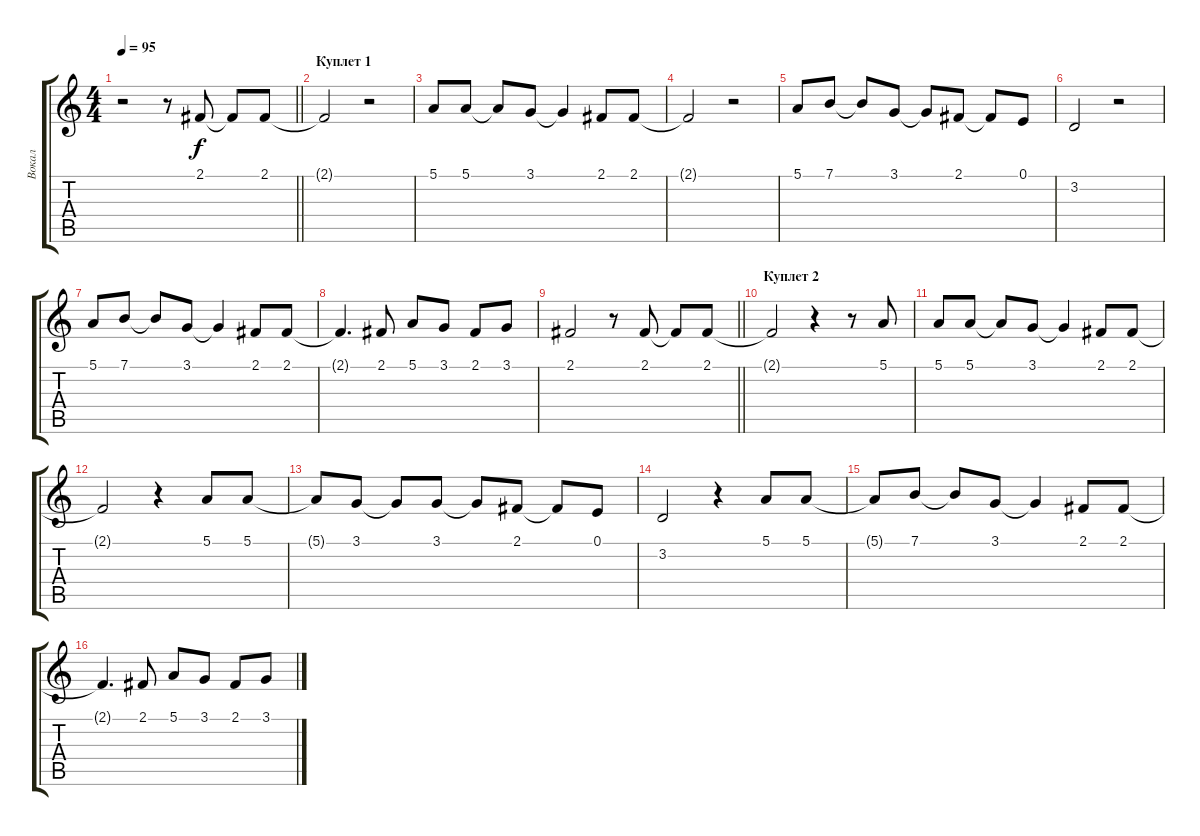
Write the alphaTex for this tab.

\track ("Вокал" "Вокал") {instrument lead2sawtooth}
\staff {score tabs}
\tuning (E4 B3 G3 D3 A2 E2) {hide}
\ts (4 4)
\tempo 95
\clef g2
\barLineRight lightlight
\ks c
r.2{dy f} r.8 2.1.8 2.1{t}.8 2.1.8 |
\section ("" "Куплет 1")
2.1{t}.2 r.2 |
5.1.8 5.1.8 5.1{t}.8 3.1.8 3.1{t}.4 2.1.8 2.1.8 |
2.1{t}.2 r.2 |
5.1.8 7.1.8 7.1{t}.8 3.1.8 3.1{t}.8 2.1.8 2.1{t}.8 0.1.8 |
3.2.2 r.2 |
5.1.8 7.1.8 7.1{t}.8 3.1.8 3.1{t}.4 2.1.8 2.1.8 |
2.1{t}.4{d} 2.1.8 5.1.8 3.1.8 2.1.8 3.1.8 |
\barLineRight lightlight
2.1.2 r.8 2.1.8 2.1{t}.8 2.1.8 |
\section ("" "Куплет 2")
2.1{t}.2 r.4 r.8 5.1.8 |
5.1.8 5.1.8 5.1{t}.8 3.1.8 3.1{t}.4 2.1.8 2.1.8 |
2.1{t}.2 r.4 5.1.8 5.1.8 |
5.1{t}.8 3.1.8 3.1{t}.8 3.1.8 3.1{t}.8 2.1.8 2.1{t}.8 0.1.8 |
3.2.2 r.4 5.1.8 5.1.8 |
5.1{t}.8 7.1.8 7.1{t}.8 3.1.8 3.1{t}.4 2.1.8 2.1.8 |
2.1{t}.4{d} 2.1.8 5.1.8 3.1.8 2.1.8 3.1.8
